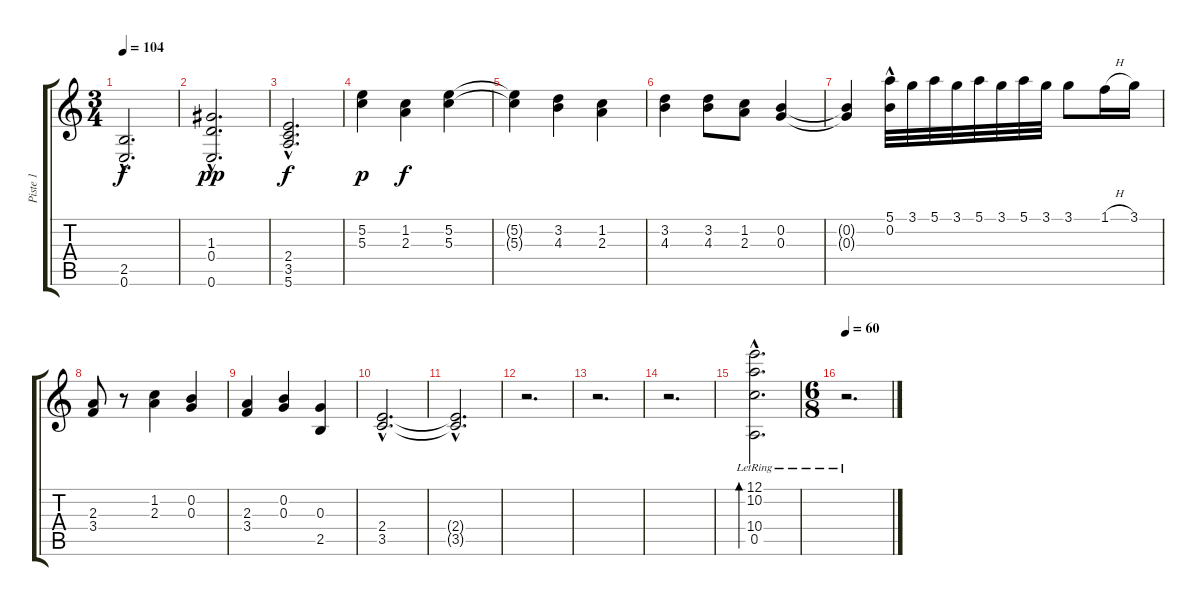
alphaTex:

\track ("Piste 1" "Piste 1") {instrument acousticguitarnylon}
\staff {score tabs}
\tuning (E4 B3 G3 D3 A2 E2) {hide}
\ts (3 4)
\tempo 104
\clef g2
\ks c
(2.5{hac} 0.6{hac}).2{d dy f} |
(1.3{hac} 0.4{hac} 0.6{hac}).2{d dy pp} |
(2.4{hac} 3.5{hac} 5.6{hac}).2{d dy f} |
(5.2 5.3).4{dy p} (1.2 2.3).4{dy f} (5.2 5.3).4 |
(5.2{t} 5.3{t}).4 (3.2 4.3).4 (1.2 2.3).4 |
(3.2 4.3).4 (3.2 4.3).8 (1.2 2.3).8 (0.2 0.3).4 |
(0.2{t} 0.3{t}).4 (5.1 0.2{hac}).32 3.1.32 5.1.32 3.1.32 5.1.32 3.1.32 5.1.32 3.1.32 3.1.8 1.1{h}.16 3.1.16 |
(2.3 3.4).8 r.8 (1.2 2.3).4 (0.2 0.3).4 |
(2.3 3.4).4 (0.2 0.3).4 (0.3 2.5).4 |
(2.4{hac} 3.5{hac}).2{d} |
(2.4{hac t} 3.5{hac t}).2{d} |
r.2{d} |
r.2{d} |
r.2{d} |
(12.1{hac lr} 10.2{hac lr} 10.4{hac lr} 0.5{hac lr}).2{d bd 480} |
\ts (6 8)
\tempo 60
r.2{d}
